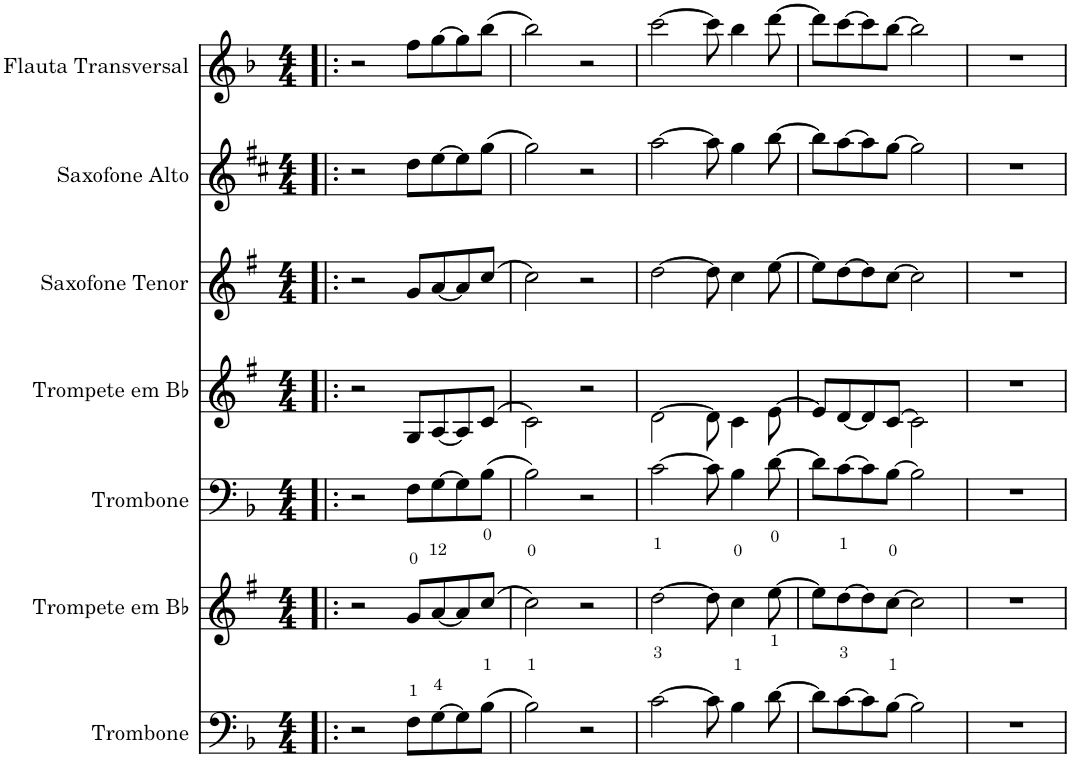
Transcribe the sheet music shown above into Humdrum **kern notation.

**kern	**kern	**kern	**kern	**kern	**kern	**kern
*part7	*part6	*part5	*part4	*part3	*part2	*part1
*staff7	*staff6	*staff5	*staff4	*staff3	*staff2	*staff1
*I"Trombone	*I"Trompete em Bb	*I"Trombone	*I"Trompete em Bb	*I"Saxofone Tenor	*I"Saxofone Alto	*I"Flauta Transversal
*I'Tbn.	*I'Tpt. em Bb	*I'Tbn.	*I'Tpt. em Bb	*I'Sax. Tn.	*	*I'Fl.
*clefF4	*clefG2	*clefF4	*clefG2	*clefG2	*clefG2	*clefG2
*	*Trd1c2	*	*Trd1c2	*Trd8c14	*Trd5c9	*
*k[b-]	*k[f#]	*k[b-]	*k[f#]	*k[f#]	*k[f#c#]	*k[b-]
*M4/4	*M4/4	*M4/4	*M4/4	*M4/4	*M4/4	*M4/4
=1!|:	=1!|:	=1!|:	=1!|:	=1!|:	=1!|:	=1!|:
2r	2r	2r	2r	2r	2r	2r
8F\L	8g/L	8F\L	8G/L	8g/L	8dd\L	8ff\L
[8G\	[8a/	[8G\	[8A/	[8a/	[8ee\	[8gg\
8G\]	8a/]	8G\]	8A/]	8a/]	8ee\]	8gg\]
(>8B-\J	(>8cc/J	(>8B-\J	(>8c/J	(>8cc/J	(>8gg\J	(>8bb-\J
=2	=2	=2	=2	=2	=2	=2
2B-\)	2cc\)	2B-\)	2c\)	2cc\)	2gg\)	2bb-\)
2r	2r	2r	2r	2r	2r	2r
=3	=3	=3	=3	=3	=3	=3
[2c\	[2dd\	[2c\	[2d\	[2dd\	[2aa\	[2ccc\
8c\]	8dd\]	8c\]	8d\]	8dd\]	8aa\]	8ccc\]
4B-\	4cc\	4B-\	4c\	4cc\	4gg\	4bb-\
[8d\	[8ee\	[8d\	[8e\	[8ee\	[8bb\	[8ddd\
=4	=4	=4	=4	=4	=4	=4
8d\L]	8ee\L]	8d\L]	8e/L]	8ee\L]	8bb\L]	8ddd\L]
[8c\	[8dd\	[8c\	[8d/	[8dd\	[8aa\	[8ccc\
8c\]	8dd\]	8c\]	8d/]	8dd\]	8aa\]	8ccc\]
[8B-\J	[8cc\J	[8B-\J	[8c/J	[8cc\J	[8gg\J	[8bb-\J
2B-\]	2cc\]	2B-\]	2c\]	2cc\]	2gg\]	2bb-\]
=5	=5	=5	=5	=5	=5	=5
1r	1r	1r	1r	1r	1r	1r
=	=	=	=	=	=	=
*-	*-	*-	*-	*-	*-	*-
